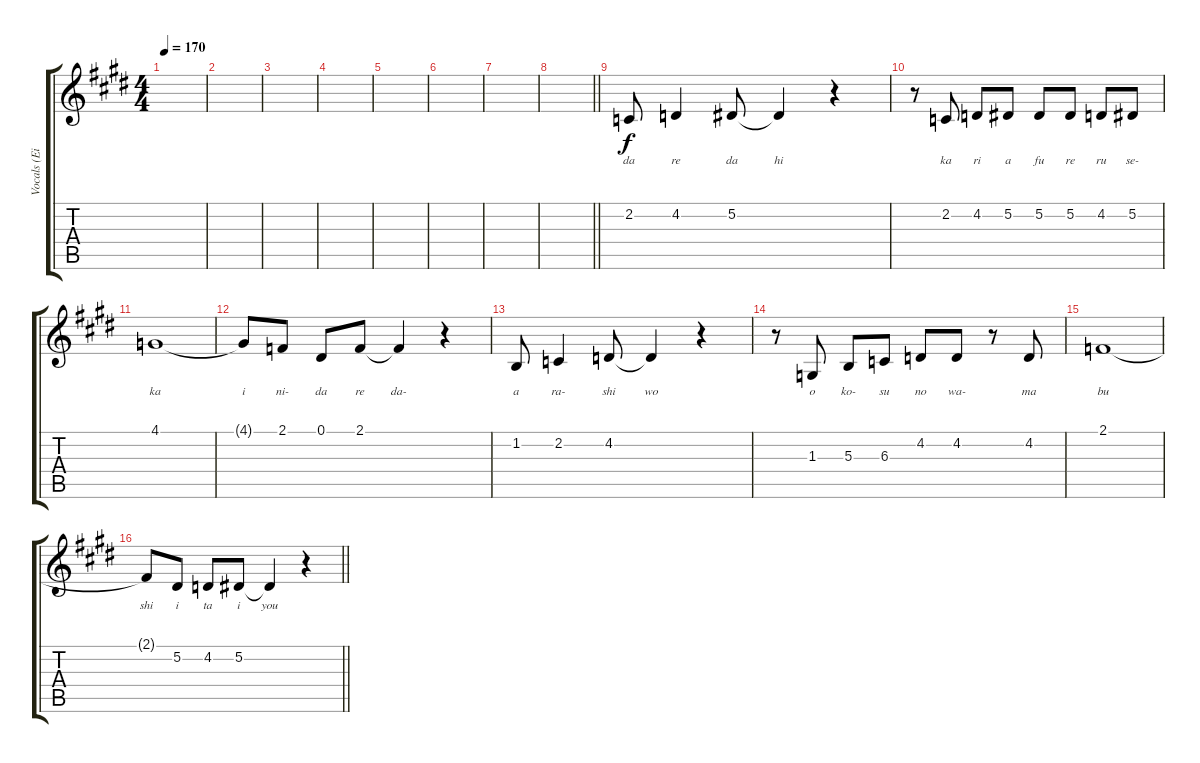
\track ("Vocals (Eizo)" "Vocals (Ei") {instrument flute}
\staff {score tabs}
\tuning (Eb4 Bb3 Gb3 Db3 Ab2 Eb2) {hide}
\ts (4 4)
\tempo 170
\clef g2
\ks e
|
|
|
|
|
|
|
\barLineRight lightlight
|
2.2.8{lyrics (0 "da") lyrics (1 "") lyrics (2 "") lyrics (3 "") lyrics (4 "")} 4.2.4{lyrics (0 "re") lyrics (1 "") lyrics (2 "") lyrics (3 "") lyrics (4 "")} 5.2.8{lyrics (0 "da") lyrics (1 "") lyrics (2 "") lyrics (3 "") lyrics (4 "")} 5.2{t}.4{lyrics (0 "hi") lyrics (1 "") lyrics (2 "") lyrics (3 "") lyrics (4 "")} r.4 |
r.8 2.2.8{lyrics (0 "ka") lyrics (1 "") lyrics (2 "") lyrics (3 "") lyrics (4 "")} 4.2.8{lyrics (0 "ri") lyrics (1 "") lyrics (2 "") lyrics (3 "") lyrics (4 "")} 5.2.8{lyrics (0 "a") lyrics (1 "") lyrics (2 "") lyrics (3 "") lyrics (4 "")} 5.2.8{lyrics (0 "fu") lyrics (1 "") lyrics (2 "") lyrics (3 "") lyrics (4 "")} 5.2.8{lyrics (0 "re") lyrics (1 "") lyrics (2 "") lyrics (3 "") lyrics (4 "")} 4.2.8{lyrics (0 "ru") lyrics (1 "") lyrics (2 "") lyrics (3 "") lyrics (4 "")} 5.2.8{lyrics (0 "se-") lyrics (1 "") lyrics (2 "") lyrics (3 "") lyrics (4 "")} |
4.1.1{lyrics (0 "ka") lyrics (1 "") lyrics (2 "") lyrics (3 "") lyrics (4 "")} |
4.1{t}.8{lyrics (0 "i") lyrics (1 "") lyrics (2 "") lyrics (3 "") lyrics (4 "")} 2.1.8{lyrics (0 "ni-") lyrics (1 "") lyrics (2 "") lyrics (3 "") lyrics (4 "")} 0.1.8{lyrics (0 "da") lyrics (1 "") lyrics (2 "") lyrics (3 "") lyrics (4 "")} 2.1.8{lyrics (0 "re") lyrics (1 "") lyrics (2 "") lyrics (3 "") lyrics (4 "")} 2.1{t}.4{lyrics (0 "da-") lyrics (1 "") lyrics (2 "") lyrics (3 "") lyrics (4 "")} r.4 |
1.2.8{lyrics (0 "a") lyrics (1 "") lyrics (2 "") lyrics (3 "") lyrics (4 "")} 2.2.4{lyrics (0 "ra-") lyrics (1 "") lyrics (2 "") lyrics (3 "") lyrics (4 "")} 4.2.8{lyrics (0 "shi") lyrics (1 "") lyrics (2 "") lyrics (3 "") lyrics (4 "")} 4.2{t}.4{lyrics (0 "wo") lyrics (1 "") lyrics (2 "") lyrics (3 "") lyrics (4 "")} r.4 |
r.8 1.3.8{lyrics (0 "o") lyrics (1 "") lyrics (2 "") lyrics (3 "") lyrics (4 "")} 5.3.8{lyrics (0 "ko-") lyrics (1 "") lyrics (2 "") lyrics (3 "") lyrics (4 "")} 6.3.8{lyrics (0 "su") lyrics (1 "") lyrics (2 "") lyrics (3 "") lyrics (4 "")} 4.2.8{lyrics (0 "no") lyrics (1 "") lyrics (2 "") lyrics (3 "") lyrics (4 "")} 4.2.8{lyrics (0 "wa-") lyrics (1 "") lyrics (2 "") lyrics (3 "") lyrics (4 "")} r.8 4.2.8{lyrics (0 "ma") lyrics (1 "") lyrics (2 "") lyrics (3 "") lyrics (4 "")} |
2.1.1{lyrics (0 "bu") lyrics (1 "") lyrics (2 "") lyrics (3 "") lyrics (4 "")} |
\barLineRight lightlight
2.1{t}.8{lyrics (0 "shi") lyrics (1 "") lyrics (2 "") lyrics (3 "") lyrics (4 "")} 5.2.8{lyrics (0 "i") lyrics (1 "") lyrics (2 "") lyrics (3 "") lyrics (4 "")} 4.2.8{lyrics (0 "ta") lyrics (1 "") lyrics (2 "") lyrics (3 "") lyrics (4 "")} 5.2.8{lyrics (0 "i") lyrics (1 "") lyrics (2 "") lyrics (3 "") lyrics (4 "")} 5.2{t}.4{lyrics (0 "you") lyrics (1 "") lyrics (2 "") lyrics (3 "") lyrics (4 "")} r.4
